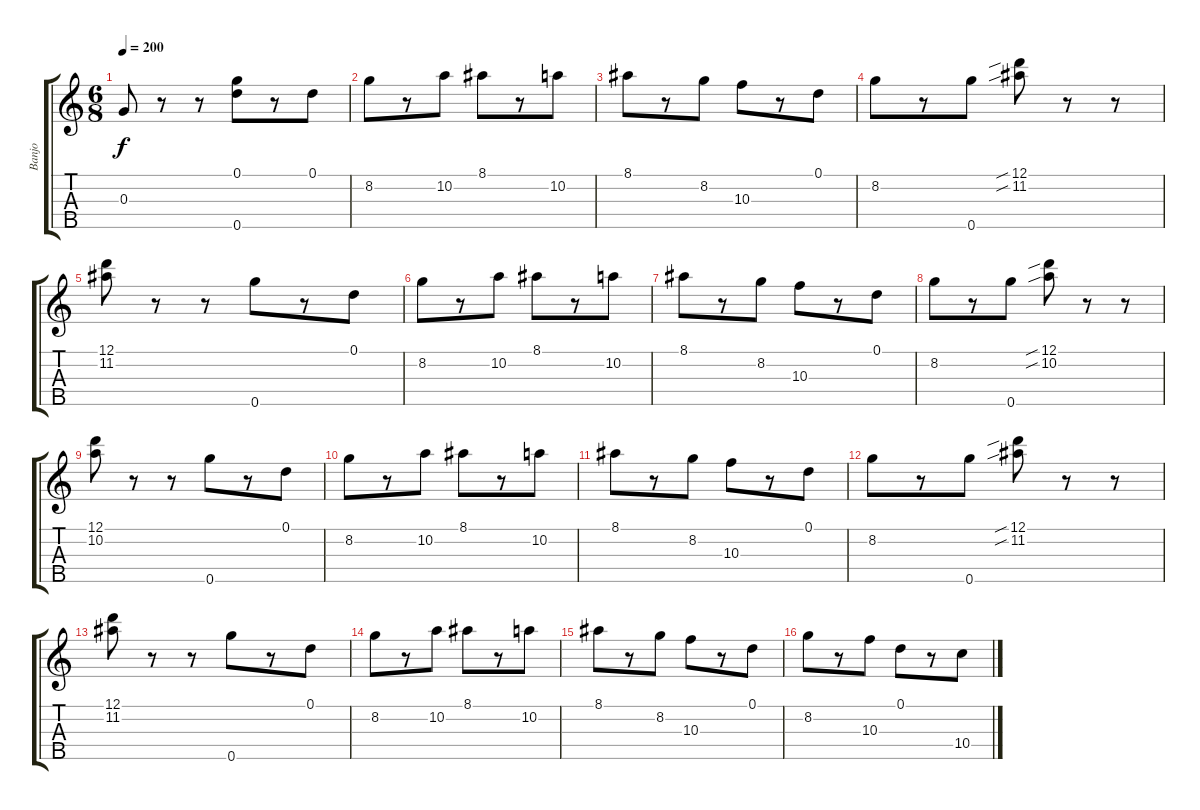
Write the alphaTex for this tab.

\track ("Banjo" "Banjo") {instrument banjo}
\staff {score tabs}
\tuning (D4 B3 G3 D3 G4) {hide}
\displaytranspose 12
\ts (6 8)
\tempo 200
\clef g2
\ks c
0.3.8{dy f} r.8 r.8 (0.1 0.5).8 r.8 0.1.8 |
8.2.8 r.8 10.2.8 8.1.8 r.8 10.2.8 |
8.1.8 r.8 8.2.8 10.3.8 r.8 0.1.8 |
8.2.8 r.8 0.5.8 (12.1{sib} 11.2{sib}).8 r.8 r.8 |
(12.1 11.2).8 r.8 r.8 0.5.8 r.8 0.1.8 |
8.2.8 r.8 10.2.8 8.1.8 r.8 10.2.8 |
8.1.8 r.8 8.2.8 10.3.8 r.8 0.1.8 |
8.2.8 r.8 0.5.8 (12.1{sib} 10.2{sib}).8 r.8 r.8 |
(12.1 10.2).8 r.8 r.8 0.5.8 r.8 0.1.8 |
8.2.8 r.8 10.2.8 8.1.8 r.8 10.2.8 |
8.1.8 r.8 8.2.8 10.3.8 r.8 0.1.8 |
8.2.8 r.8 0.5.8 (12.1{sib} 11.2{sib}).8 r.8 r.8 |
(12.1 11.2).8 r.8 r.8 0.5.8 r.8 0.1.8 |
8.2.8 r.8 10.2.8 8.1.8 r.8 10.2.8 |
8.1.8 r.8 8.2.8 10.3.8 r.8 0.1.8 |
8.2.8 r.8 10.3.8 0.1.8 r.8 10.4.8
